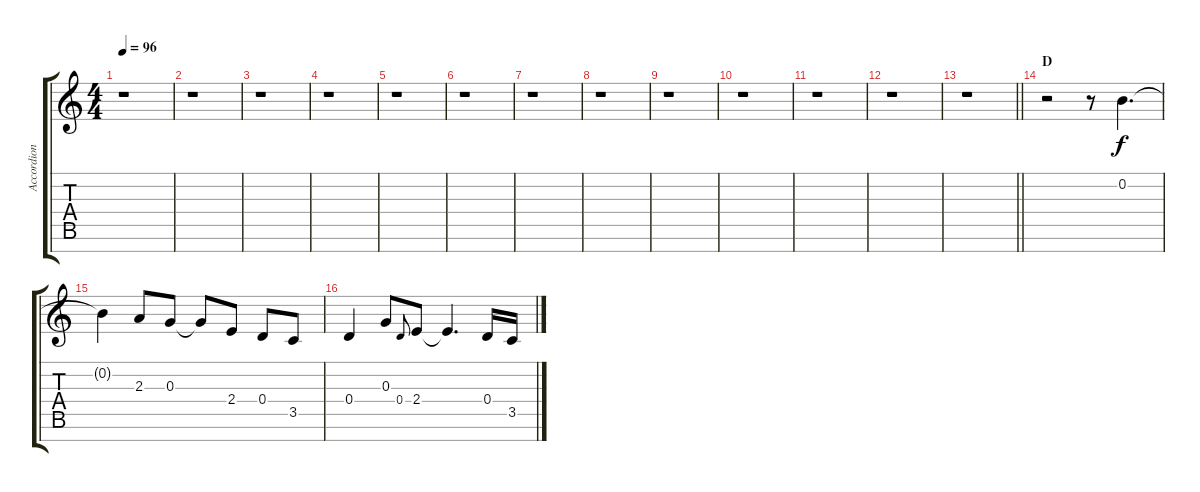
\track ("Accordion" "Accordion") {instrument accordion}
\staff {score tabs}
\tuning (E5 B4 G4 D4 A3 E3 B2) {hide}
\ts (4 4)
\tempo 96
\clef g2
\ks c
r.1{dy f} |
r.1 |
r.1 |
r.1 |
r.1 |
r.1 |
r.1 |
r.1 |
r.1 |
r.1 |
r.1 |
r.1 |
\barLineRight lightlight
r.1 |
\section ("" "D")
r.2 r.8 0.2.4{d} |
0.2{t}.4 2.3.8 0.3.8 0.3{t}.8 2.4.8 0.4.8 3.5.8 |
0.4.4 0.3.8 0.4.8{gr onbeat} 2.4.8 2.4{t}.4{d} 0.4.16 3.5.16
